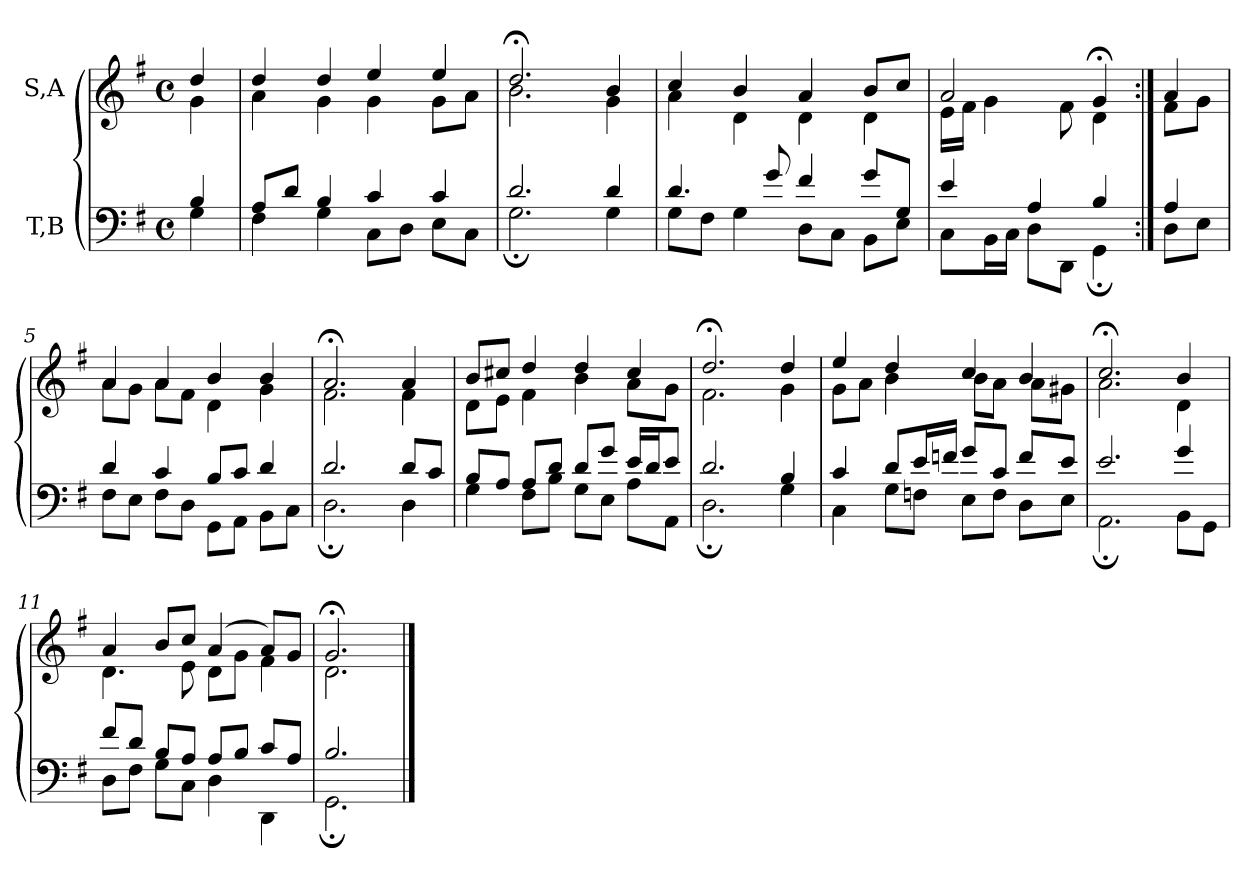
**kern	**kern
*part2	*part1
*staff2	*staff1
*I"T,B	*I"S,A
*clefF4	*clefG2
*k[f#]	*k[f#]
*M4/4	*M4/4
*met(c)	*met(c)
=	=
*^	*^
4B	4G	4dd	4g
=1	=1	=1	=1
8AL	4F#	4dd	4a
8dJ	.	.	.
4B	4G	4dd	4g
4c	8CL	4ee	4g
.	8DJ	.	.
4c	8EL	4ee	8gL
.	8CJ	.	8aJ
=2	=2	=2	=2
2.d	2.G;	2.dd;<	2.b
4d	4G	4b	4g
=3	=3	=3	=3
4.d	8GL	4cc	4a
.	8F#J	.	.
.	4G	4b	4d
8g	.	.	.
4f#	8DL	4a	4d
.	8CJ	.	.
8gL	8BBL	8bL	4d
8GJ	8EJ	8ccJ	.
=4a	=4a	=4a	=4a
4e	8CL	2a	16eLL
.	.	.	16f#JJ
.	16BBL	.	4g
.	16CJJ	.	.
4A	8DL	.	.
.	8DDJ	.	8f#
4B	4GG;	4g;<	4d
=4b:|!	=4b:|!	=4b:|!	=4b:|!
4A	8DL	4a	8f#L
.	8EJ	.	8gJ
=5	=5	=5	=5
4d	8F#L	4a	8aL
.	8EJ	.	8gJ
4c	8F#L	4a	8aL
.	8DJ	.	8f#J
8BL	8GGL	4b	4d
8cJ	8AAJ	.	.
4d	8BBL	4b	4g
.	8CJ	.	.
=6	=6	=6	=6
2.d	2.D;	2.a;<	2.f#
8dL	4D	4a	4f#
8cJ	.	.	.
=7	=7	=7	=7
8BL	4G	8bL	8dL
8AJ	.	8cc#XJ	8eJ
8AL	8F#L	4dd	4f#
8dJ	8BJ	.	.
8dL	8GL	4dd	4b
8gJ	8EJ	.	.
16eLL	8AL	4cc#	8aL
16dJ	.	.	.
8eJ	8AAJ	.	8gJ
=8	=8	=8	=8
2.d	2.D;	2.dd;<	2.f#
4B	4G	4dd	4g
=9	=9	=9	=9
4c	4C	4ee	8gL
.	.	.	8aJ
8dL	8GL	4dd	4b
16eL	8FnJ	.	.
16fnJJ	.	.	.
8gL	8EL	4cc	8bL
8cJ	8FJ	.	8aJ
8fL	8DL	4b	8aL
8eJ	8EJ	.	8g#XJ
=10	=10	=10	=10
2.e	2.AA;	2.cc;<	2.a
4g	8BBL	4b	4d
.	8GGJ	.	.
=11	=11	=11	=11
8f#L	8DL	4a	4.d
8dJ	8F#J	.	.
8BL	8GL	8bL	.
8AJ	8CJ	8ccJ	8e
8AL	4D	(>4a	8dL
8BJ	.	.	8gJ
8cL	4DD	8aL)	4f#
8AJ	.	8gJ	.
=12	=12	=12	=12
2.B	2.GG;	2.g;<	2.d
*v	*v	*	*
*	*v	*v
==	==
*-	*-
